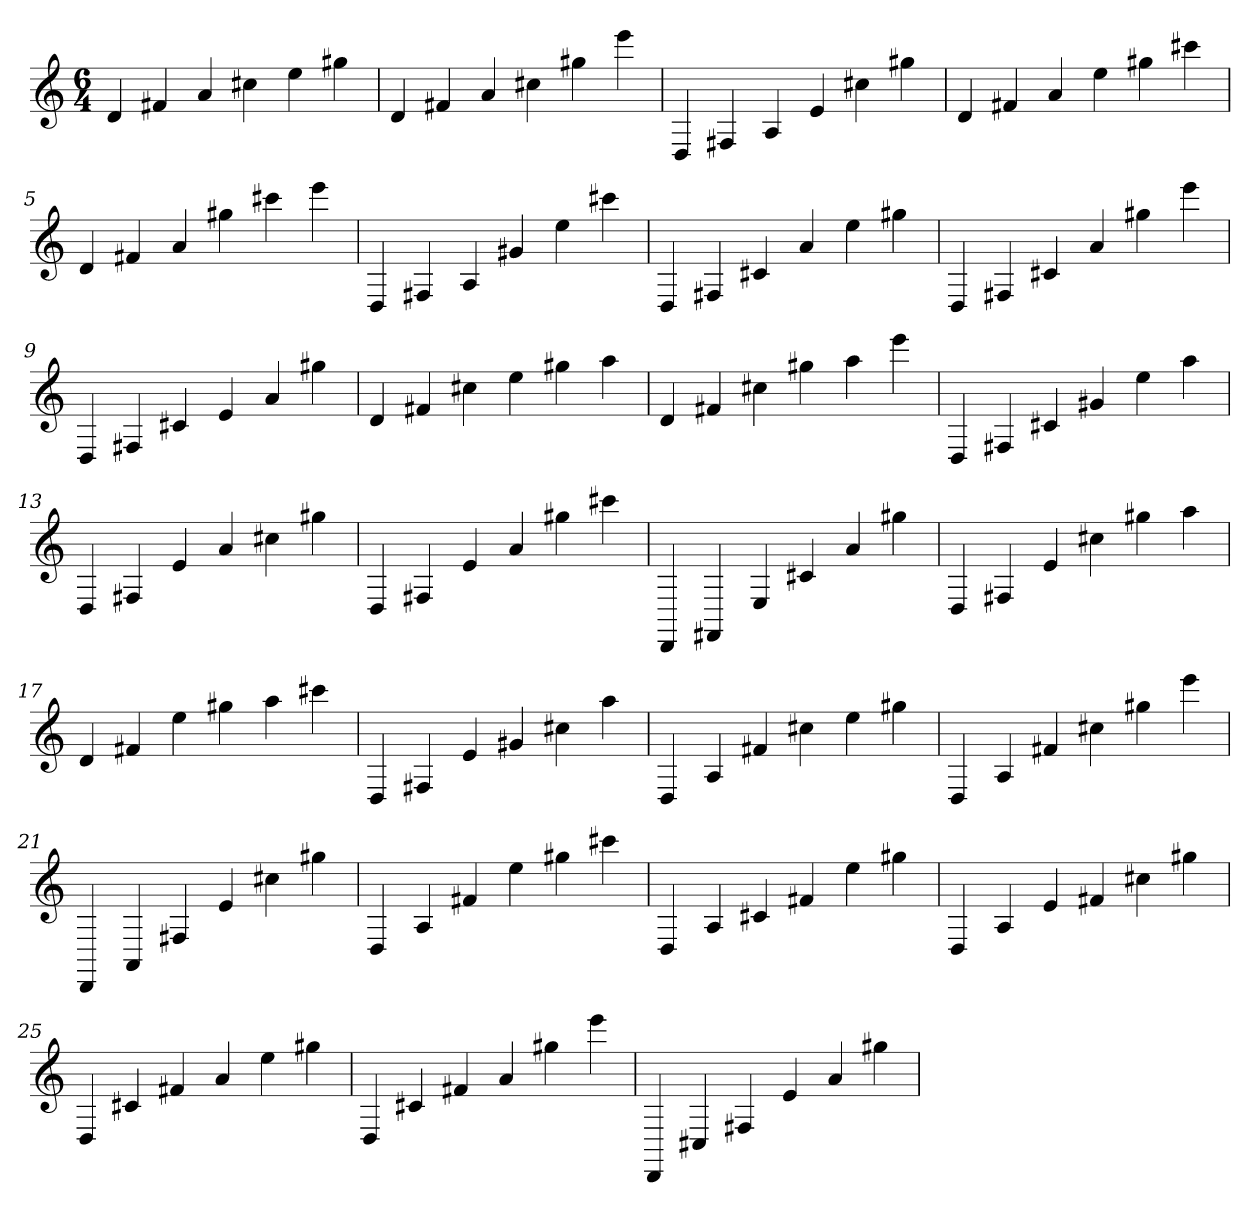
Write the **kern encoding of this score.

**kern
*part1
*staff1
*clefG2
*k[]
*M6/4
*MM640
=1
4d/
4f#X/
4a/
4cc#X\
4ee\
4gg#X\
=2
4d/
4f#X/
4a/
4cc#X\
4gg#X\
4eee\
=3
4D/
4F#X/
4A/
4e/
4cc#X\
4gg#X\
=4
4d/
4f#X/
4a/
4ee\
4gg#X\
4ccc#X\
!!LO:LB:g=z
=5
4d/
4f#X/
4a/
4gg#X\
4ccc#X\
4eee\
=6
4D/
4F#X/
4A/
4g#X/
4ee\
4ccc#X\
=7
4D/
4F#X/
4c#X/
4a/
4ee\
4gg#X\
=8
4D/
4F#X/
4c#X/
4a/
4gg#X\
4eee\
=9
4D/
4F#X/
4c#X/
4e/
4a/
4gg#X\
!!LO:LB:g=z
=10
4d/
4f#X/
4cc#X\
4ee\
4gg#X\
4aa\
=11
4d/
4f#X/
4cc#X\
4gg#X\
4aa\
4eee\
=12
4D/
4F#X/
4c#X/
4g#X/
4ee\
4aa\
=13
4D/
4F#X/
4e/
4a/
4cc#X\
4gg#X\
=14
4D/
4F#X/
4e/
4a/
4gg#X\
4ccc#X\
!!LO:LB:g=z
=15
4DD/
4FF#X/
4E/
4c#X/
4a/
4gg#X\
=16
4D/
4F#X/
4e/
4cc#X\
4gg#X\
4aa\
=17
4d/
4f#X/
4ee\
4gg#X\
4aa\
4ccc#X\
=18
4D/
4F#X/
4e/
4g#X/
4cc#X\
4aa\
=19
4D/
4A/
4f#X/
4cc#X\
4ee\
4gg#X\
!!LO:LB:g=z
=20
4D/
4A/
4f#X/
4cc#X\
4gg#X\
4eee\
=21
4DD/
4AA/
4F#X/
4e/
4cc#X\
4gg#X\
=22
4D/
4A/
4f#X/
4ee\
4gg#X\
4ccc#X\
=23
4D/
4A/
4c#X/
4f#X/
4ee\
4gg#X\
=24
4D/
4A/
4e/
4f#X/
4cc#X\
4gg#X\
!!LO:LB:g=z
=25
4D/
4c#X/
4f#X/
4a/
4ee\
4gg#X\
=26
4D/
4c#X/
4f#X/
4a/
4gg#X\
4eee\
=27
4DD/
4C#X/
4F#X/
4e/
4a/
4gg#X\
=
*-
